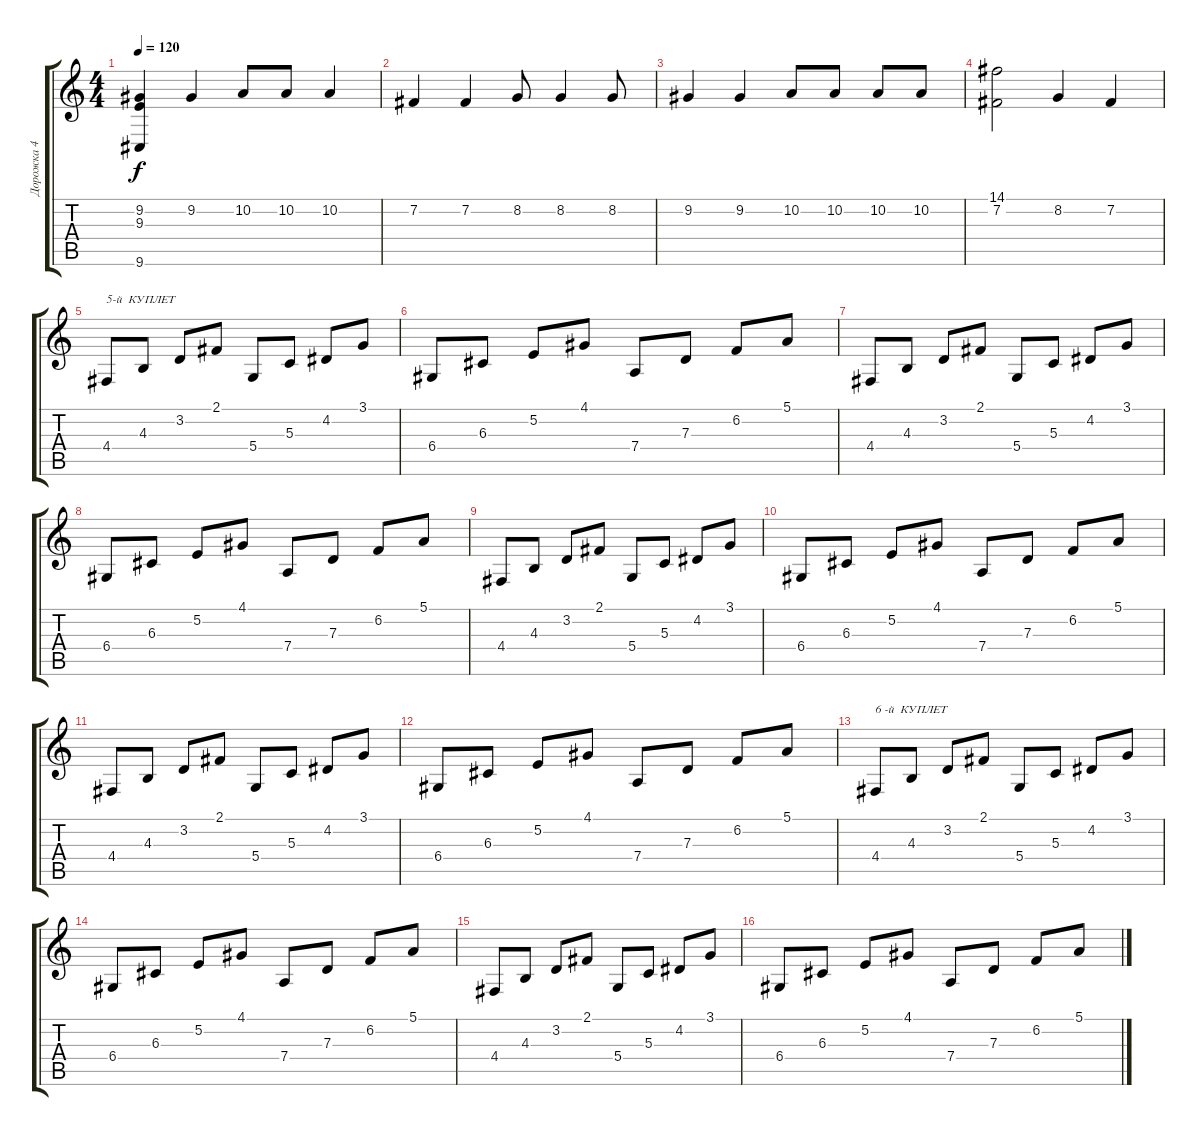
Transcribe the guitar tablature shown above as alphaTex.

\track ("Дорожка 4" "Дорожка 4") {instrument tremolostrings}
\staff {score tabs}
\tuning (E4 B3 G3 D3 A2 E2) {hide}
\ts (4 4)
\tempo 120
\clef g2
\ks c
(9.2 9.3 9.6).4{dy f} 9.2.4 10.2.8 10.2.8 10.2.4 |
7.2.4 7.2.4 8.2.8 8.2.4 8.2.8 |
9.2.4 9.2.4 10.2.8 10.2.8 10.2.8 10.2.8 |
(14.1 7.2).2 8.2.4 7.2.4 |
4.4.8{txt "5-й  КУПЛЕТ"} 4.3.8 3.2.8 2.1.8 5.4.8 5.3.8 4.2.8 3.1.8 |
6.4.8 6.3.8 5.2.8 4.1.8 7.4.8 7.3.8 6.2.8 5.1.8 |
4.4.8 4.3.8 3.2.8 2.1.8 5.4.8 5.3.8 4.2.8 3.1.8 |
6.4.8 6.3.8 5.2.8 4.1.8 7.4.8 7.3.8 6.2.8 5.1.8 |
4.4.8 4.3.8 3.2.8 2.1.8 5.4.8 5.3.8 4.2.8 3.1.8 |
6.4.8 6.3.8 5.2.8 4.1.8 7.4.8 7.3.8 6.2.8 5.1.8 |
4.4.8 4.3.8 3.2.8 2.1.8 5.4.8 5.3.8 4.2.8 3.1.8 |
6.4.8 6.3.8 5.2.8 4.1.8 7.4.8 7.3.8 6.2.8 5.1.8 |
4.4.8{txt "6 -й  КУПЛЕТ"} 4.3.8 3.2.8 2.1.8 5.4.8 5.3.8 4.2.8 3.1.8 |
6.4.8 6.3.8 5.2.8 4.1.8 7.4.8 7.3.8 6.2.8 5.1.8 |
4.4.8 4.3.8 3.2.8 2.1.8 5.4.8 5.3.8 4.2.8 3.1.8 |
6.4.8 6.3.8 5.2.8 4.1.8 7.4.8 7.3.8 6.2.8 5.1.8
